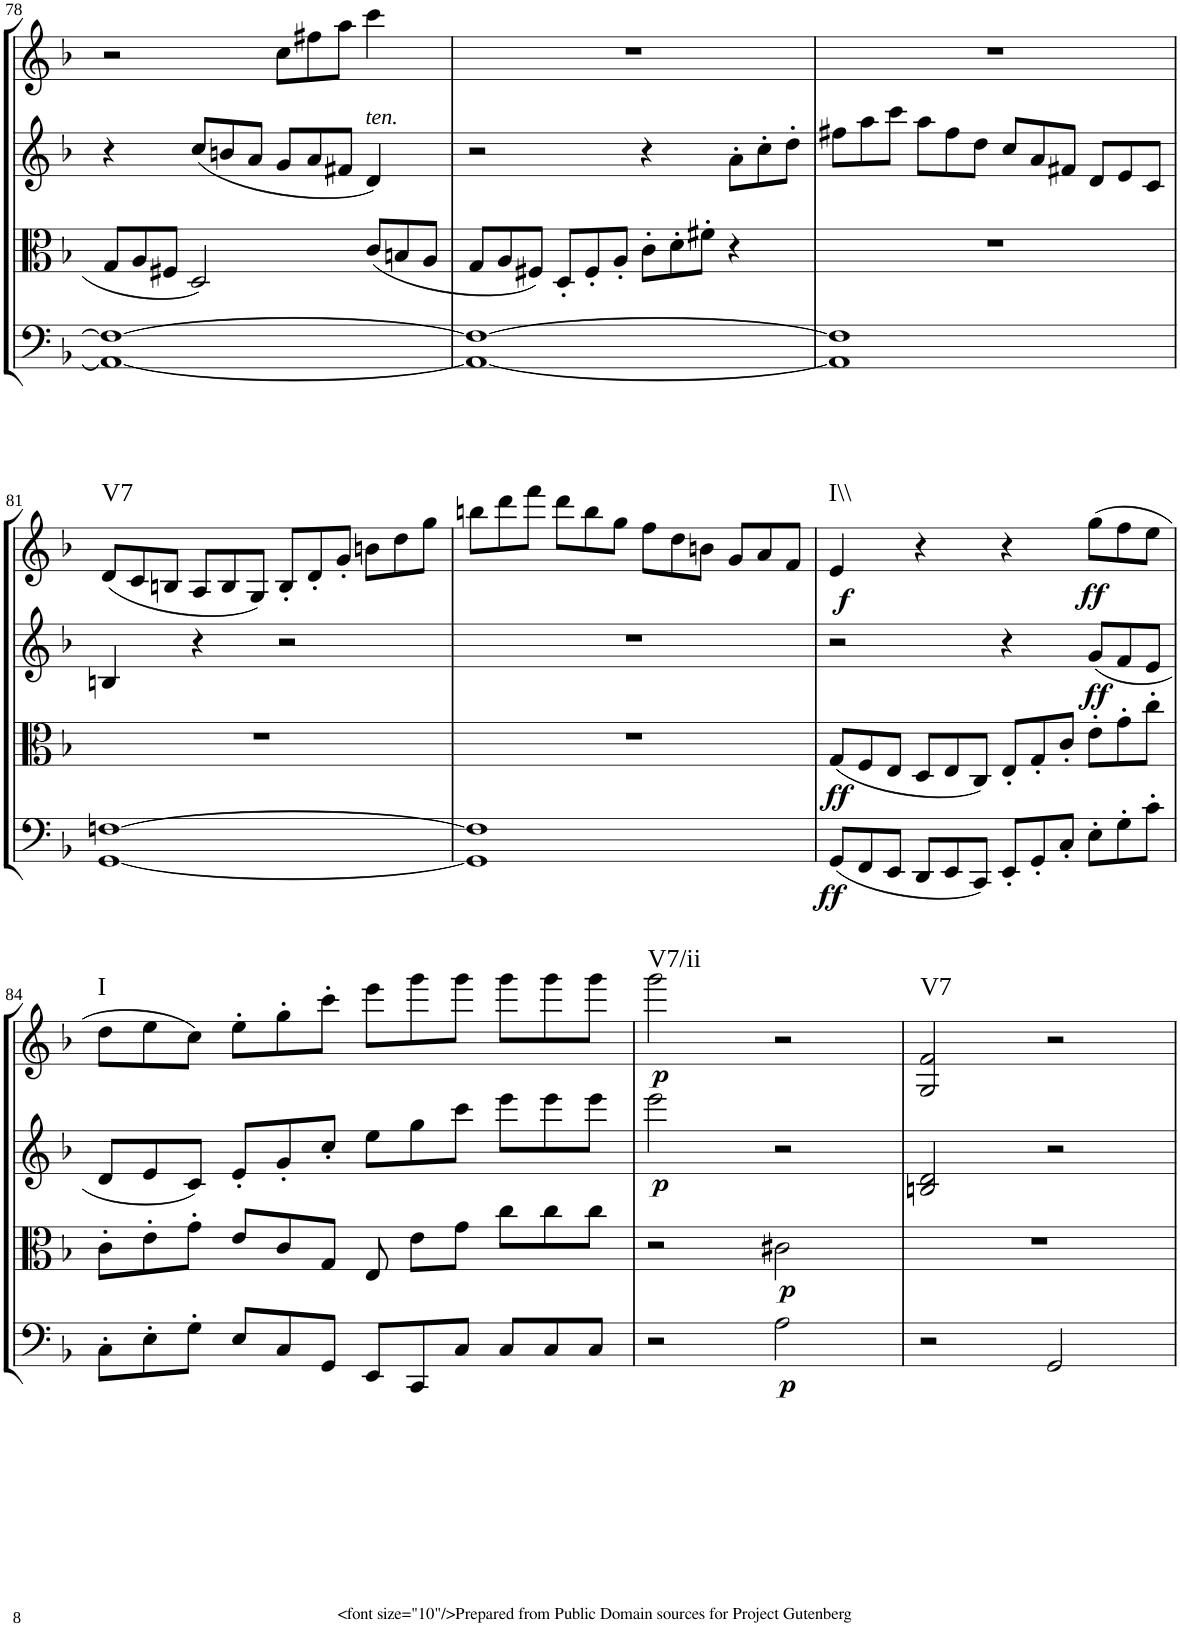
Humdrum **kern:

**kern	**dynam	**kern	**dynam	**kern	**dynam	**kern	**dynam	**harte
*part4	*part4	*part3	*part3	*part2	*part2	*part1	*part1	*part1
*staff4	*staff4	*staff3	*staff3	*staff2	*staff2	*staff1	*staff1	*
*I"Cello	*	*I"Viola	*	*I"2nd Violin	*	*I"1st Violin	*	*
*	*	*I'Vla	*	*I'Vln	*	*I'Vln	*	*
!!LO:PB:g=z
*clefF4	*	*clefC3	*	*clefG2	*	*clefG2	*	*
*k[b-]	*	*k[b-]	*	*k[b-]	*	*k[b-]	*	*
*M4/4	*	*M4/4	*	*M4/4	*	*M4/4	*	*
*met(c)	*	*met(c)	*	*met(c)	*	*met(c)	*	*
*	*	*Xtuplet	*	*	*	*	*	*
=78	=78	=78	=78	=78	=78	=78	=78	=78
1AA_ 1F#_	.	12G/L	.	4r	.	2r	.	.
.	.	12A/	.	.	.	.	.	.
.	.	12F#X/J	.	.	.	.	.	.
*	*	*	*	*Xtuplet	*	*	*	*
.	.	2D/	.	(12cc/L	.	.	.	.
.	.	.	.	12bn/	.	.	.	.
.	.	.	.	12a/J	.	.	.	.
*	*	*	*	*	*	*Xtuplet	*	*
.	.	.	.	12g/L	.	12cc\L	.	.
.	.	.	.	12a/	.	12ff#X\	.	.
.	.	.	.	12f#X/J	.	12aa\J	.	.
!	!	!	!	!LO:TX:a:i:t=ten.	!	!	!	!
.	.	(12c/L	.	4d/)	.	4ccc\	.	.
.	.	12Bn/	.	.	.	.	.	.
.	.	12A/J	.	.	.	.	.	.
=79	=79	=79	=79	=79	=79	=79	=79	=79
1AA_ 1F#_	.	12G/L	.	2r	.	1r	.	.
.	.	12A/	.	.	.	.	.	.
.	.	12F#X/J)	.	.	.	.	.	.
.	.	12D'/L	.	.	.	.	.	.
.	.	12F#'/	.	.	.	.	.	.
.	.	12A'/J	.	.	.	.	.	.
*	*	*tuplet	*	*	*	*	*	*
*	*	*Xbrackettup	*	*	*	*	*	*
.	.	12c'\L	.	4r	.	.	.	.
.	.	12d'\	.	.	.	.	.	.
.	.	12f#X'\J	.	.	.	.	.	.
.	.	4r	.	12a'\L	.	.	.	.
.	.	.	.	12cc'\	.	.	.	.
.	.	.	.	12dd'\J	.	.	.	.
=80	=80	=80	=80	=80	=80	=80	=80	=80
1AA] 1F#]	.	1r	.	12ff#X\L	.	1r	.	.
.	.	.	.	12aa\	.	.	.	.
.	.	.	.	12ccc\J	.	.	.	.
.	.	.	.	12aa\L	.	.	.	.
.	.	.	.	12ff#\	.	.	.	.
.	.	.	.	12dd\J	.	.	.	.
.	.	.	.	12cc/L	.	.	.	.
.	.	.	.	12a/	.	.	.	.
.	.	.	.	12f#X/J	.	.	.	.
.	.	.	.	12d/L	.	.	.	.
.	.	.	.	12e/	.	.	.	.
.	.	.	.	12c/J	.	.	.	.
!!LO:LB:g=z
=81	=81	=81	=81	=81	=81	=81	=81	=81
!	!	!	!	!	!	!	!	!LO:H:kt=V7
[1GG [1Fn	.	1r	.	4Bn/	.	(12d/L	.	N
.	.	.	.	.	.	12c/	.	.
.	.	.	.	.	.	12Bn/J	.	.
.	.	.	.	4r	.	12A/L	.	.
.	.	.	.	.	.	12B/	.	.
.	.	.	.	.	.	12G/J)	.	.
.	.	.	.	2r	.	12B'/L	.	.
.	.	.	.	.	.	12d'/	.	.
.	.	.	.	.	.	12g'/J	.	.
.	.	.	.	.	.	12bn\L	.	.
.	.	.	.	.	.	12dd\	.	.
.	.	.	.	.	.	12gg\J	.	.
=82	=82	=82	=82	=82	=82	=82	=82	=82
1GG] 1F]	.	1r	.	1r	.	12bbn\L	.	.
.	.	.	.	.	.	12ddd\	.	.
.	.	.	.	.	.	12fff\J	.	.
.	.	.	.	.	.	12ddd\L	.	.
.	.	.	.	.	.	12bb\	.	.
.	.	.	.	.	.	12gg\J	.	.
.	.	.	.	.	.	12ff\L	.	.
.	.	.	.	.	.	12dd\	.	.
.	.	.	.	.	.	12bn\J	.	.
.	.	.	.	.	.	12g/L	.	.
.	.	.	.	.	.	12a/	.	.
.	.	.	.	.	.	12f/J	.	.
=83	=83	=83	=83	=83	=83	=83	=83	=83
*Xtuplet	*	*Xtuplet	*	*	*	*	*	*
!	!LO:DY:b	!	!LO:DY:b	!	!	!	!LO:DY:b	!LO:H:kt=I\\
(12GG/L	ff	(12G/L	ff	2r	.	4e/	f	N
12FF/	.	12F/	.	.	.	.	.	.
12EE/J	.	12E/J	.	.	.	.	.	.
12DD/L	.	12D/L	.	.	.	4r	.	.
12EE/	.	12E/	.	.	.	.	.	.
12CC/J)	.	12C/J)	.	.	.	.	.	.
12EE'/L	.	12E'/L	.	4r	.	4r	.	.
12GG'/	.	12G'/	.	.	.	.	.	.
12C'/J	.	12c'/J	.	.	.	.	.	.
!	!	!	!	!	!LO:DY:b	!	!LO:DY:b	!
12E'\L	.	12e'\L	.	(12g/L	ff	(12gg\L	ff	.
12G'\	.	12g'\	.	12f/	.	12ff\	.	.
12c'\J	.	12cc'\J	.	12e/J	.	12ee\J	.	.
!!LO:LB:g=z
=84	=84	=84	=84	=84	=84	=84	=84	=84
!	!	!	!	!	!	!	!	!LO:H:kt=I
12C'\L	.	12c'\L	.	12d/L	.	12dd\L	.	N
12E'\	.	12e'\	.	12e/	.	12ee\	.	.
12G'\J	.	12g'\J	.	12c/J)	.	12cc\J)	.	.
12E/L	.	12e/L	.	12e'/L	.	12ee'\L	.	.
12C/	.	12c/	.	12g'/	.	12gg'\	.	.
12GG/J	.	12G/J	.	12cc'/J	.	12ccc'\J	.	.
12EE/L	.	12E/	.	12ee\L	.	12eee\L	.	.
12CC/	.	12e\L	.	12gg\	.	12ggg\	.	.
12C/J	.	12g\J	.	12ccc\J	.	12ggg\J	.	.
12C/L	.	12cc\L	.	12eee\L	.	12ggg\L	.	.
12C/	.	12cc\	.	12eee\	.	12ggg\	.	.
12C/J	.	12cc\J	.	12eee\J	.	12ggg\J	.	.
=85	=85	=85	=85	=85	=85	=85	=85	=85
!	!	!	!	!	!LO:DY:b	!	!LO:DY:b	!LO:H:kt=V7/ii
2r	.	2r	.	2eee\	p	2ggg\	p	N
!	!LO:DY:b	!	!LO:DY:b	!	!	!	!	!
2A\	p	2c#X\	p	2r	.	2r	.	.
=86	=86	=86	=86	=86	=86	=86	=86	=86
!	!	!	!	!	!	!	!	!LO:H:kt=V7
2r	.	1r	.	2Bn/ 2d/	.	2G/ 2f/	.	N
2GG/	.	.	.	2r	.	2r	.	.
=	=	=	=	=	=	=	=	=
*-	*-	*-	*-	*-	*-	*-	*-	*-
